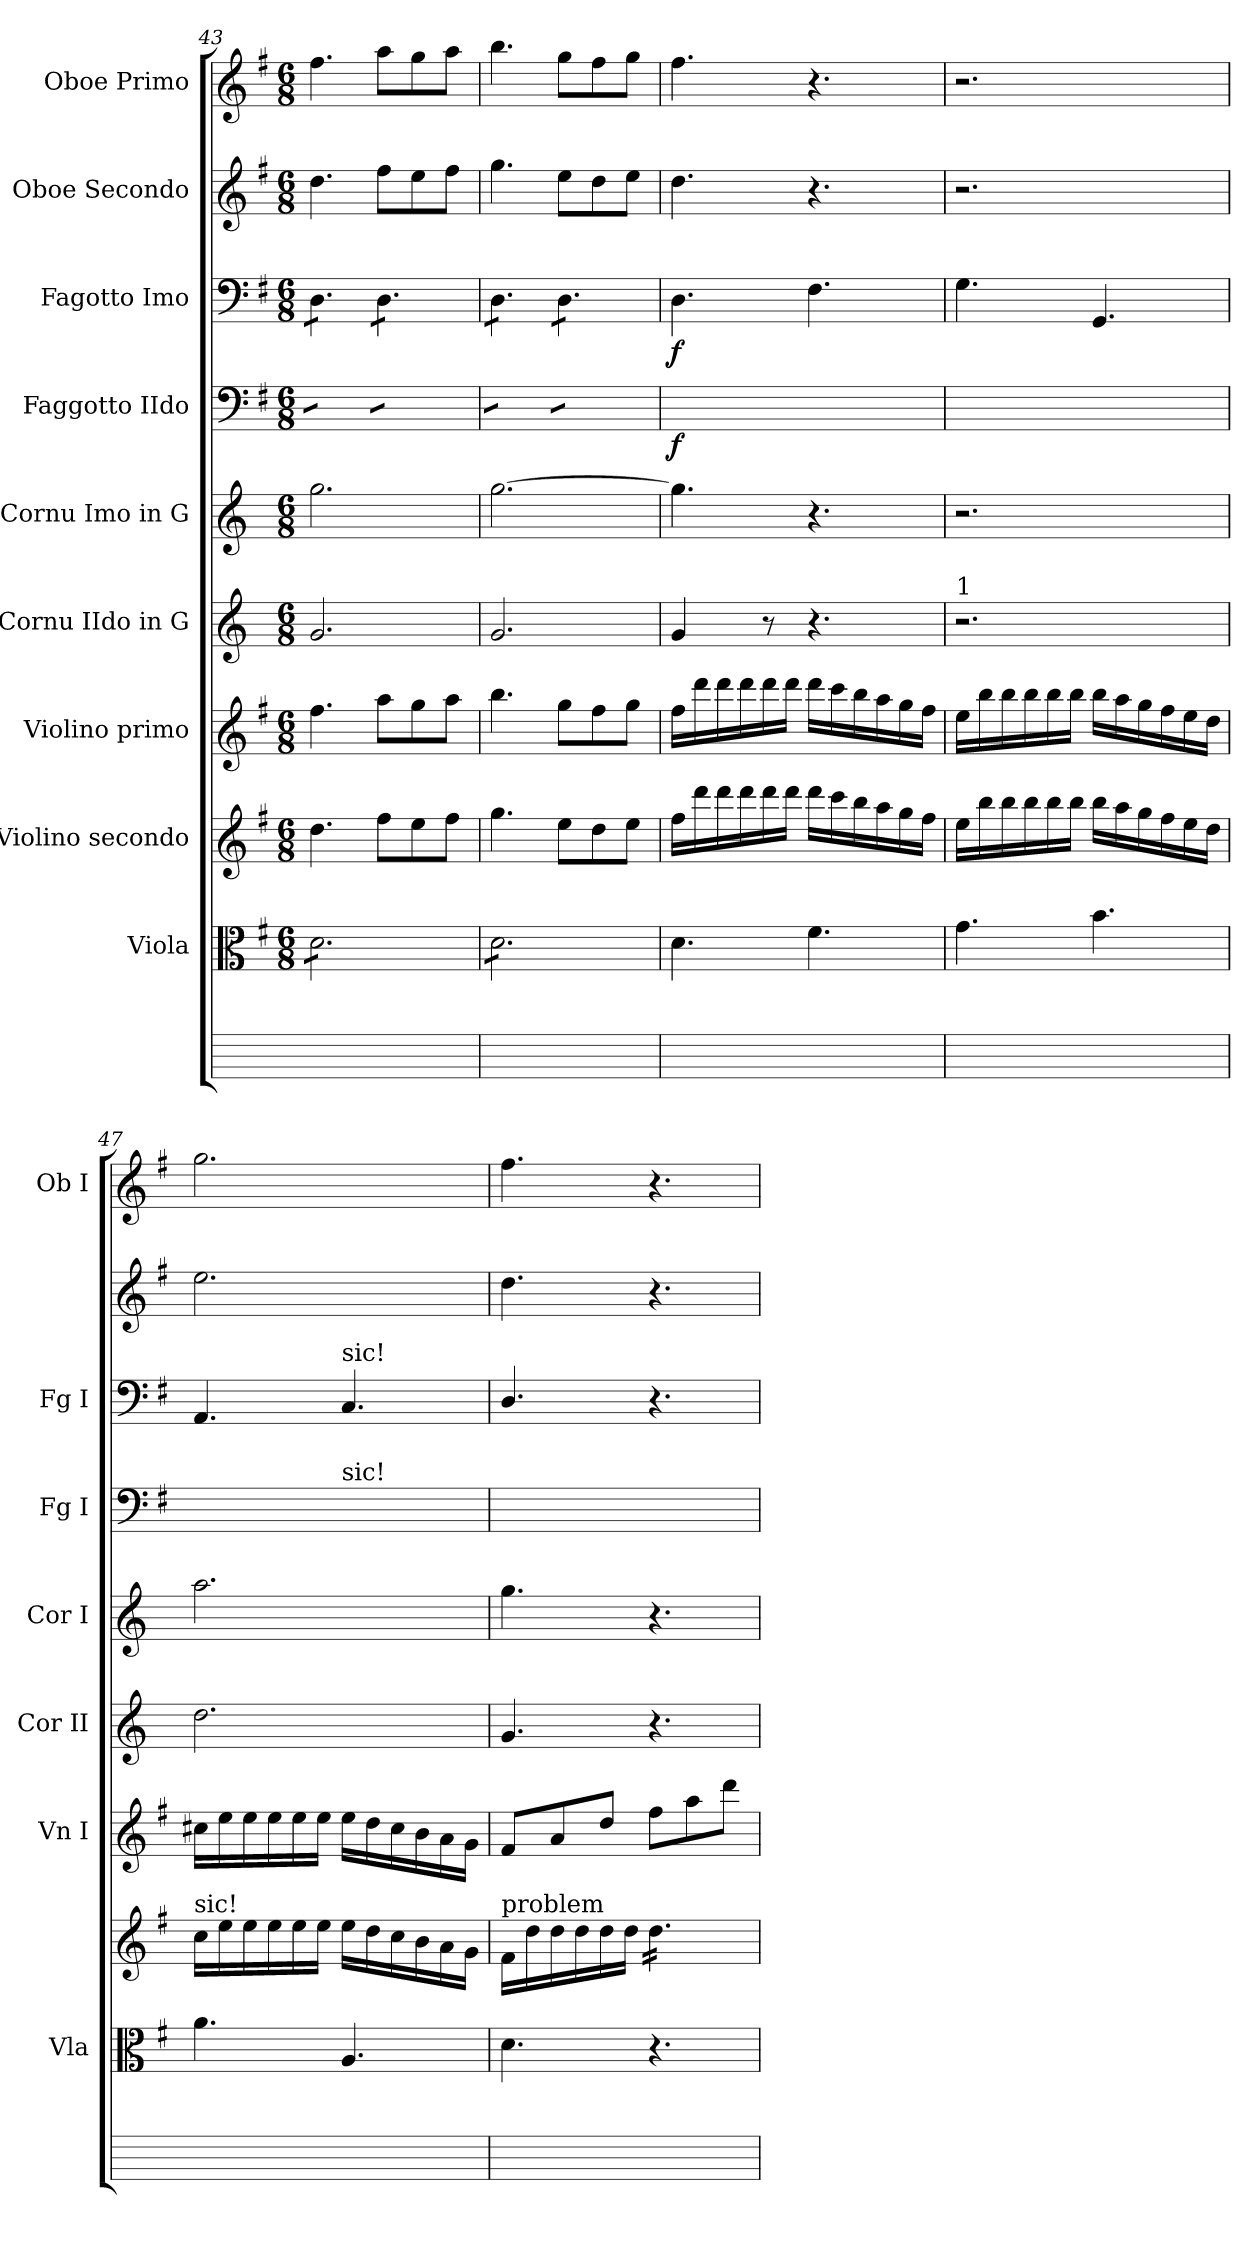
**kern	**kern	**dynam	**kern	**kern	**dynam	**kern	**kern	**kern	**dynam	**kern	**dynam	**kern	**kern
*part10	*part9	*part9	*part8	*part7	*part7	*part6	*part5	*part4	*part4	*part3	*part3	*part2	*part1
*staff10	*staff9	*staff9	*staff8	*staff7	*staff7	*staff6	*staff5	*staff4	*staff4	*staff3	*staff3	*staff2	*staff1
*	*I"Viola	*	*I"Violino secondo	*I"Violino primo	*	*I"Cornu IIdo in G	*I"Cornu Imo in G	*I"Faggotto IIdo	*	*I"Fagotto Imo	*	*I"Oboe Secondo	*I"Oboe Primo
*	*I'Vla	*	*	*I'Vn I	*	*I'Cor II	*I'Cor I	*I'Fg I	*	*I'Fg I	*	*	*I'Ob I
*	*clefC3	*	*clefG2	*clefG2	*	*clefG2	*clefG2	*clefF4	*	*clefF4	*	*clefG2	*clefG2
*	*	*	*	*	*	*ITrd3c5	*ITrd3c5	*	*	*	*	*	*
*	*k[f#]	*	*k[f#]	*k[f#]	*	*k[f#]	*k[f#]	*k[f#]	*	*k[f#]	*	*k[f#]	*k[f#]
*	*G:	*	*G:	*G:	*	*	*	*G:	*	*G:	*	*G:	*G:
*	*M6/8	*	*M6/8	*M6/8	*	*M6/8	*M6/8	*M6/8	*	*M6/8	*	*M6/8	*M6/8
=43	=43	=43	=43	=43	=43	=43	=43	=43	=43	=43	=43	=43	=43
*	*tremolo	*	*	*	*	*	*	*	*	*	*	*	*
*	*	*	*	*	*	*	*	*tremolo	*	*	*	*	*
*	*	*	*	*	*	*	*	*	*	*tremolo	*	*	*
2.ryy	8d\L	.	4.dd\	4.ff#\	.	2.d/	2.dd\	8D\yyL	.	8D\L	.	4.dd\	4.ff#\
.	8d\	.	.	.	.	.	.	8D\yy	.	8D\	.	.	.
.	8d\	.	.	.	.	.	.	8D\yyJ	.	8D\J	.	.	.
.	8d\	.	8ff#\L	8aa\L	.	.	.	8D\yyL	.	8D\L	.	8ff#\L	8aa\L
.	8d\	.	8ee\	8gg\	.	.	.	8D\yy	.	8D\	.	8ee\	8gg\
.	8d\J	.	8ff#\J	8aa\J	.	.	.	8D\yyJ	.	8D\J	.	8ff#\J	8aa\J
=44	=44	=44	=44	=44	=44	=44	=44	=44	=44	=44	=44	=44	=44
2.ryy	8d\L	.	4.gg\	4.bb\	.	2.d/	[2.dd\	8D\yyL	.	8D\L	.	4.gg\	4.bb\
.	8d\	.	.	.	.	.	.	8D\yy	.	8D\	.	.	.
.	8d\	.	.	.	.	.	.	8D\yyJ	.	8D\J	.	.	.
.	8d\	.	8ee\L	8gg\L	.	.	.	8D\yyL	.	8D\L	.	8ee\L	8gg\L
.	8d\	.	8dd\	8ff#\	.	.	.	8D\yy	.	8D\	.	8dd\	8ff#\
.	8d\J	.	8ee\J	8gg\J	.	.	.	8D\yyJ	.	8D\J	.	8ee\J	8gg\J
*	*	*	*	*	*	*	*	*	*	*Xtremolo	*	*	*
*	*	*	*	*	*	*	*	*Xtremolo	*	*	*	*	*
*	*Xtremolo	*	*	*	*	*	*	*	*	*	*	*	*
=45	=45	=45	=45	=45	=45	=45	=45	=45	=45	=45	=45	=45	=45
2.ryy	4.d\	for	16ff#\LL	16ff#\LL	fortif	4d/	4.dd\]	4.D\yy	f	4.D\	f	4.dd\	4.ff#\
.	.	.	16ddd\	16ddd\	.	.	.	.	.	.	.	.	.
.	.	.	16ddd\	16ddd\	.	.	.	.	.	.	.	.	.
.	.	.	16ddd\	16ddd\	.	.	.	.	.	.	.	.	.
.	.	.	16ddd\	16ddd\	.	8r	.	.	.	.	.	.	.
.	.	.	16ddd\JJ	16ddd\JJ	.	.	.	.	.	.	.	.	.
.	4.f#\	.	16ddd\LL	16ddd\LL	.	4.r	4.r	4.F#\yy	.	4.F#\	.	4.r	4.r
.	.	.	16ccc\	16ccc\	.	.	.	.	.	.	.	.	.
.	.	.	16bb\	16bb\	.	.	.	.	.	.	.	.	.
.	.	.	16aa\	16aa\	.	.	.	.	.	.	.	.	.
.	.	.	16gg\	16gg\	.	.	.	.	.	.	.	.	.
.	.	.	16ff#\JJ	16ff#\JJ	.	.	.	.	.	.	.	.	.
=46	=46	=46	=46	=46	=46	=46	=46	=46	=46	=46	=46	=46	=46
!	!	!	!	!	!	!LO:TX:a:t=1	!	!	!	!	!	!	!
2.ryy	4.g\	.	16ee\LL	16ee\LL	.	2.r	2.r	4.G\yy	.	4.G\	.	2.r	2.r
.	.	.	16bb\	16bb\	.	.	.	.	.	.	.	.	.
.	.	.	16bb\	16bb\	.	.	.	.	.	.	.	.	.
.	.	.	16bb\	16bb\	.	.	.	.	.	.	.	.	.
.	.	.	16bb\	16bb\	.	.	.	.	.	.	.	.	.
.	.	.	16bb\JJ	16bb\JJ	.	.	.	.	.	.	.	.	.
.	4.b\	.	16bb\LL	16bb\LL	.	.	.	4.GG/yy	.	4.GG/	.	.	.
.	.	.	16aa\	16aa\	.	.	.	.	.	.	.	.	.
.	.	.	16gg\	16gg\	.	.	.	.	.	.	.	.	.
.	.	.	16ff#\	16ff#\	.	.	.	.	.	.	.	.	.
.	.	.	16ee\	16ee\	.	.	.	.	.	.	.	.	.
.	.	.	16dd\JJ	16dd\JJ	.	.	.	.	.	.	.	.	.
=47	=47	=47	=47	=47	=47	=47	=47	=47	=47	=47	=47	=47	=47
!	!	!	!LO:TX:a:t=sic!	!	!	!	!	!	!	!	!	!	!
2.ryy	4.a\	.	16cc\LL	16cc#X\LL	.	2.a\	2.ee\	4.AA/yy	.	4.AA/	.	2.ee\	2.gg\
.	.	.	16ee\	16ee\	.	.	.	.	.	.	.	.	.
.	.	.	16ee\	16ee\	.	.	.	.	.	.	.	.	.
.	.	.	16ee\	16ee\	.	.	.	.	.	.	.	.	.
.	.	.	16ee\	16ee\	.	.	.	.	.	.	.	.	.
.	.	.	16ee\JJ	16ee\JJ	.	.	.	.	.	.	.	.	.
!	!	!	!	!	!	!	!	!	!	!LO:TX:a:t=sic!	!	!	!
!	!	!	!	!	!	!	!	!LO:TX:a:t=sic!	!	!	!	!	!
.	4.A/	.	16ee\LL	16ee\LL	.	.	.	4.C/yy	.	4.C/	.	.	.
.	.	.	16dd\	16dd\	.	.	.	.	.	.	.	.	.
.	.	.	16cc\	16cc#\	.	.	.	.	.	.	.	.	.
.	.	.	16b\	16b\	.	.	.	.	.	.	.	.	.
.	.	.	16a\	16a\	.	.	.	.	.	.	.	.	.
.	.	.	16g\JJ	16g\JJ	.	.	.	.	.	.	.	.	.
=48	=48	=48	=48	=48	=48	=48	=48	=48	=48	=48	=48	=48	=48
!	!	!	!LO:TX:a:t=problem	!	!	!	!	!	!	!	!	!	!
2.ryy	4.d\	.	16f#/LL	8f#/L	.	4.d/	4.dd\	4.D/yy	.	4.D/	.	4.dd\	4.ff#\
.	.	.	16dd\	.	.	.	.	.	.	.	.	.	.
.	.	.	16dd\	8a/	.	.	.	.	.	.	.	.	.
.	.	.	16dd\	.	.	.	.	.	.	.	.	.	.
.	.	.	16dd\	8dd/J	.	.	.	.	.	.	.	.	.
.	.	.	16dd\JJ	.	.	.	.	.	.	.	.	.	.
*	*	*	*tremolo	*	*	*	*	*	*	*	*	*	*
.	4.r	.	16dd\LL	8ff#\L	.	4.r	4.r	4.ryy	.	4.r	.	4.r	4.r
.	.	.	16dd\	.	.	.	.	.	.	.	.	.	.
.	.	.	16dd\	8aa\	.	.	.	.	.	.	.	.	.
.	.	.	16dd\	.	.	.	.	.	.	.	.	.	.
.	.	.	16dd\	8ddd\J	.	.	.	.	.	.	.	.	.
.	.	.	16dd\JJ	.	.	.	.	.	.	.	.	.	.
*	*	*	*Xtremolo	*	*	*	*	*	*	*	*	*	*
=	=	=	=	=	=	=	=	=	=	=	=	=	=
*-	*-	*-	*-	*-	*-	*-	*-	*-	*-	*-	*-	*-	*-
